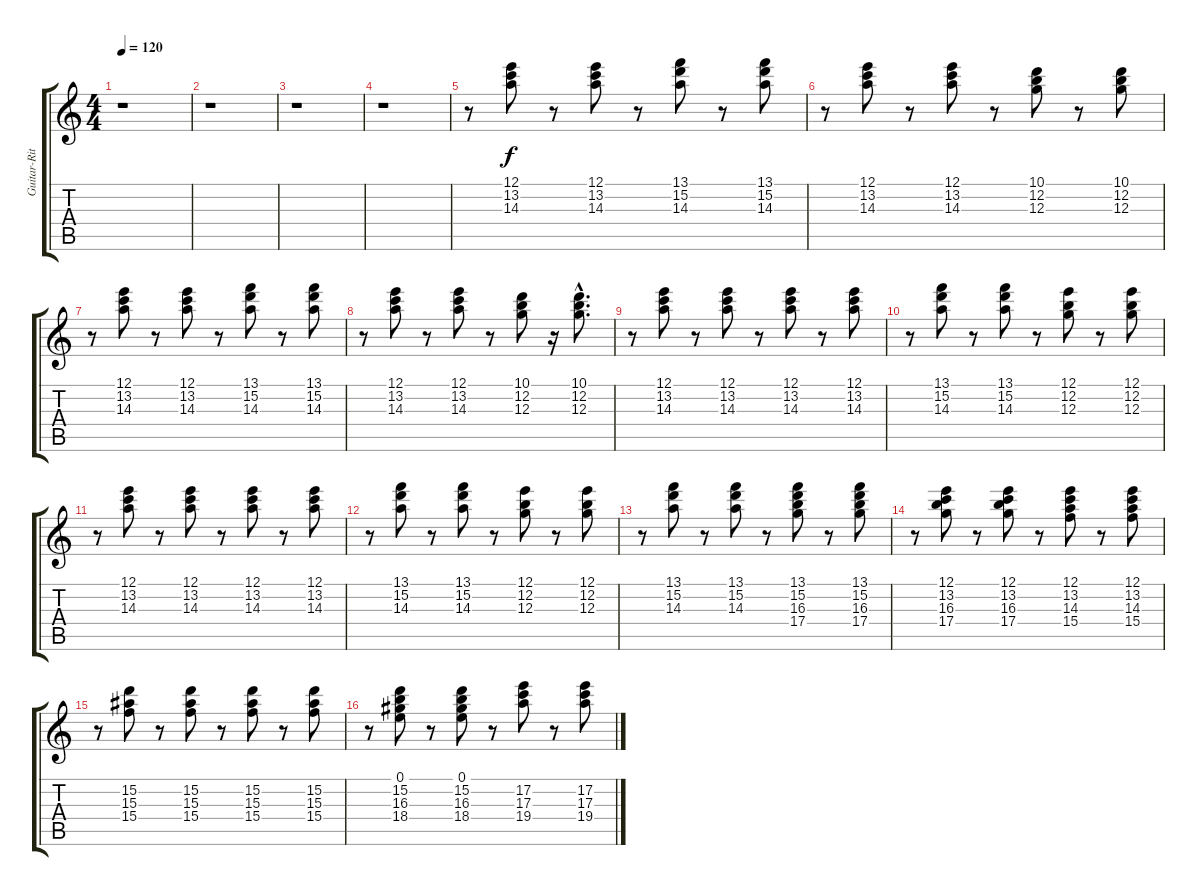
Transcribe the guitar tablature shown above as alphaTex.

\track ("Guitar-Ritm" "Guitar-Rit") {instrument acousticguitarsteel}
\staff {score tabs}
\tuning (E4 B3 G3 D3 A2 E2) {hide}
\ts (4 4)
\tempo 120
\clef g2
\ks c
r.1{dy f instrument acousticguitarsteel} |
r.1 |
r.1 |
r.1 |
r.8 (12.1 13.2 14.3).8 r.8 (12.1 13.2 14.3).8 r.8 (13.1 15.2 14.3).8 r.8 (13.1 15.2 14.3).8 |
r.8 (12.1 13.2 14.3).8 r.8 (12.1 13.2 14.3).8 r.8 (10.1 12.2 12.3).8 r.8 (10.1 12.2 12.3).8 |
r.8 (12.1 13.2 14.3).8 r.8 (12.1 13.2 14.3).8 r.8 (13.1 15.2 14.3).8 r.8 (13.1 15.2 14.3).8 |
r.8 (12.1 13.2 14.3).8 r.8 (12.1 13.2 14.3).8 r.8 (10.1 12.2 12.3).8 r.16 (10.1{hac} 12.2{hac} 12.3{hac}).8{d} |
r.8 (12.1 13.2 14.3).8 r.8 (12.1 13.2 14.3).8 r.8 (12.1 13.2 14.3).8 r.8 (12.1 13.2 14.3).8 |
r.8 (13.1 15.2 14.3).8 r.8 (13.1 15.2 14.3).8 r.8 (12.1 12.2 12.3).8 r.8 (12.1 12.2 12.3).8 |
r.8 (12.1 13.2 14.3).8 r.8 (12.1 13.2 14.3).8 r.8 (12.1 13.2 14.3).8 r.8 (12.1 13.2 14.3).8 |
r.8 (13.1 15.2 14.3).8 r.8 (13.1 15.2 14.3).8 r.8 (12.1 12.2 12.3).8 r.8 (12.1 12.2 12.3).8 |
r.8 (13.1 15.2 14.3).8 r.8 (13.1 15.2 14.3).8 r.8 (13.1 15.2 16.3 17.4).8 r.8 (13.1 15.2 16.3 17.4).8 |
r.8 (12.1 13.2 16.3 17.4).8 r.8 (12.1 13.2 16.3 17.4).8 r.8 (12.1 13.2 14.3 15.4).8 r.8 (12.1 13.2 14.3 15.4).8 |
r.8 (15.2 15.3 15.4).8 r.8 (15.2 15.3 15.4).8 r.8 (15.2 15.3 15.4).8 r.8 (15.2 15.3 15.4).8 |
r.8 (0.1 15.2 16.3 18.4).8 r.8 (0.1 15.2 16.3 18.4).8 r.8 (17.2 17.3 19.4).8 r.8 (17.2 17.3 19.4).8
